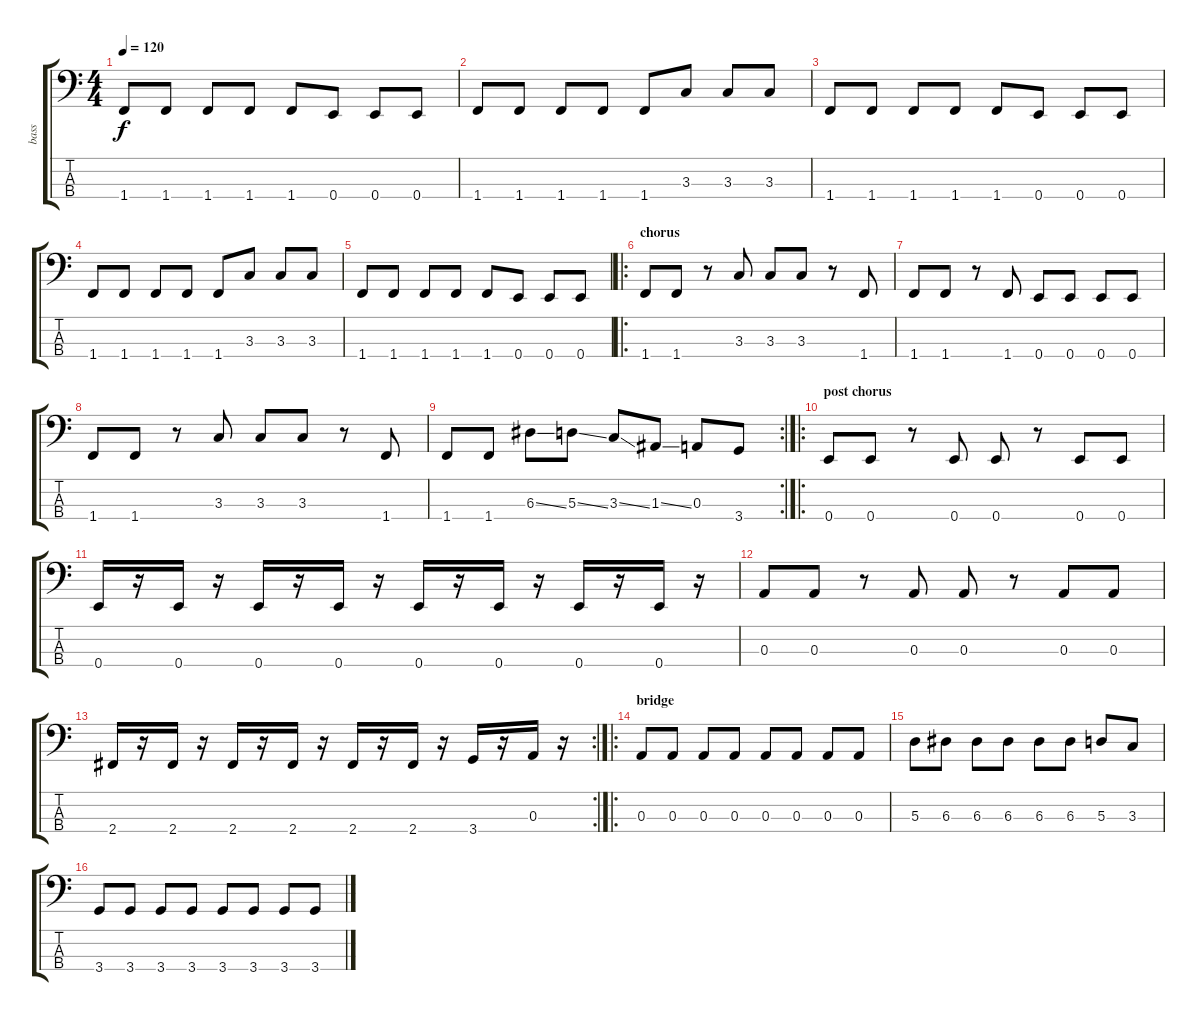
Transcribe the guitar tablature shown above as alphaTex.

\track ("bass" "bass") {instrument electricbassfinger}
\staff {score tabs}
\tuning (G2 D2 A1 E1) {hide}
\ts (4 4)
\tempo 120
\clef f4
\ks c
1.4.8{dy f} 1.4.8 1.4.8 1.4.8 1.4.8 0.4.8 0.4.8 0.4.8 |
1.4.8 1.4.8 1.4.8 1.4.8 1.4.8 3.3.8 3.3.8 3.3.8 |
1.4.8 1.4.8 1.4.8 1.4.8 1.4.8 0.4.8 0.4.8 0.4.8 |
1.4.8 1.4.8 1.4.8 1.4.8 1.4.8 3.3.8 3.3.8 3.3.8 |
1.4.8 1.4.8 1.4.8 1.4.8 1.4.8 0.4.8 0.4.8 0.4.8 |
\ro
\section ("" "chorus")
1.4.8 1.4.8 r.8 3.3.8 3.3.8 3.3.8 r.8 1.4.8 |
1.4.8 1.4.8 r.8 1.4.8 0.4.8 0.4.8 0.4.8 0.4.8 |
1.4.8 1.4.8 r.8 3.3.8 3.3.8 3.3.8 r.8 1.4.8 |
\rc 2
1.4.8 1.4.8 6.3{ss}.8 5.3{ss}.8 3.3{ss}.8 1.3{ss}.8 0.3.8 3.4.8 |
\ro
\section ("" "post chorus")
0.4.8 0.4.8 r.8 0.4.8 0.4.8 r.8 0.4.8 0.4.8 |
0.4.16 r.16 0.4.16 r.16 0.4.16 r.16 0.4.16 r.16 0.4.16 r.16 0.4.16 r.16 0.4.16 r.16 0.4.16 r.16 |
0.3.8 0.3.8 r.8 0.3.8 0.3.8 r.8 0.3.8 0.3.8 |
\rc 2
2.4.16 r.16 2.4.16 r.16 2.4.16 r.16 2.4.16 r.16 2.4.16 r.16 2.4.16 r.16 3.4.16 r.16 0.3.16 r.16 |
\ro
\section ("" "bridge")
0.3.8 0.3.8 0.3.8 0.3.8 0.3.8 0.3.8 0.3.8 0.3.8 |
5.3.8 6.3.8 6.3.8 6.3.8 6.3.8 6.3.8 5.3.8 3.3.8 |
3.4.8 3.4.8 3.4.8 3.4.8 3.4.8 3.4.8 3.4.8 3.4.8
